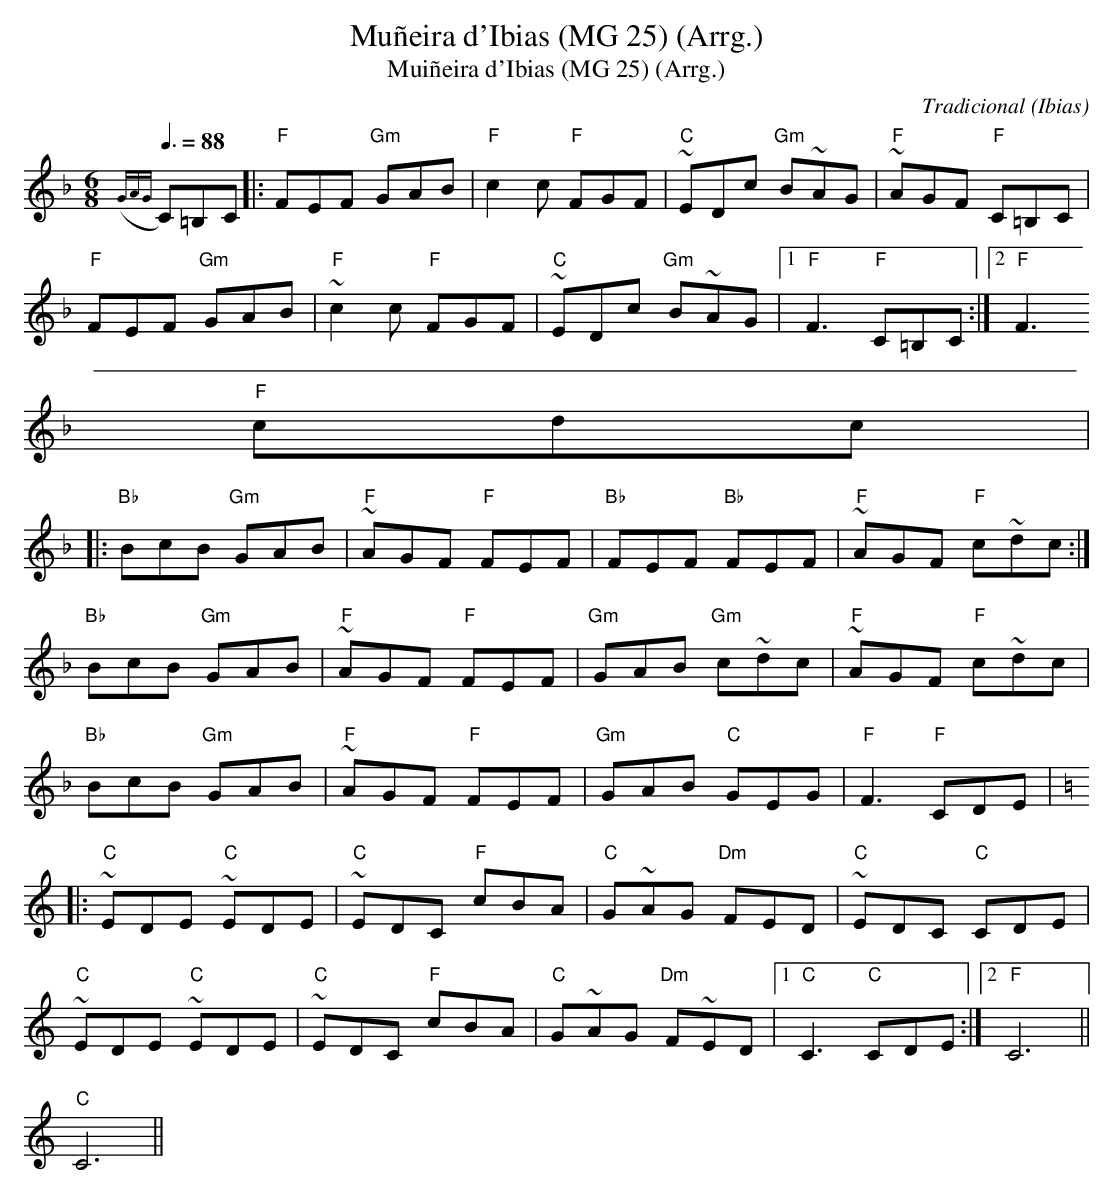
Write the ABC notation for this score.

X:1
T:Muñeira d'Ibias (MG 25) (Arrg.)
T:Muiñeira d'Ibias (MG 25) (Arrg.)
C:Tradicional
O:Ibias
E:Nivel 2
M:6/8
L:1/8
Q:3/8=88
K:F
({GAG }C)=B,C|:"F"FEF "Gm"GAB|"F"c2c "F"FGF|"C"~EDc "Gm"B~AG|"F"~AGF "F"C=B,C|
"F"FEF "Gm"GAB|"F"~c2c "F"FGF|"C"~EDc "Gm"B~AG|[1 "F"F3 "F"C=B,C:|[2 "F"F3
"F"cdc|
|:"Bb"BcB "Gm"GAB|"F"~AGF "F"FEF|"Bb"FEF "Bb"FEF|"F"~AGF "F"c~dc:|
"Bb"BcB "Gm"GAB|"F"~AGF "F"FEF|"Gm"GAB "Gm"c~dc|"F"~AGF "F"c~dc|
"Bb"BcB "Gm"GAB|"F"~AGF "F"FEF|"Gm"GAB "C"GEG|"F"F3 "F"CDE|
K:C
|:"C"~EDE "C"~EDE|"C"~EDC "F"cBA|"C"G~AG "Dm"FED|"C"~EDC "C"CDE|
"C"~EDE "C"~EDE|"C"~EDC "F"cBA|"C"G~AG "Dm"F~ED|[1 "C"C3 "C"CDE:|[2 "F"C6||
"C"C6||
